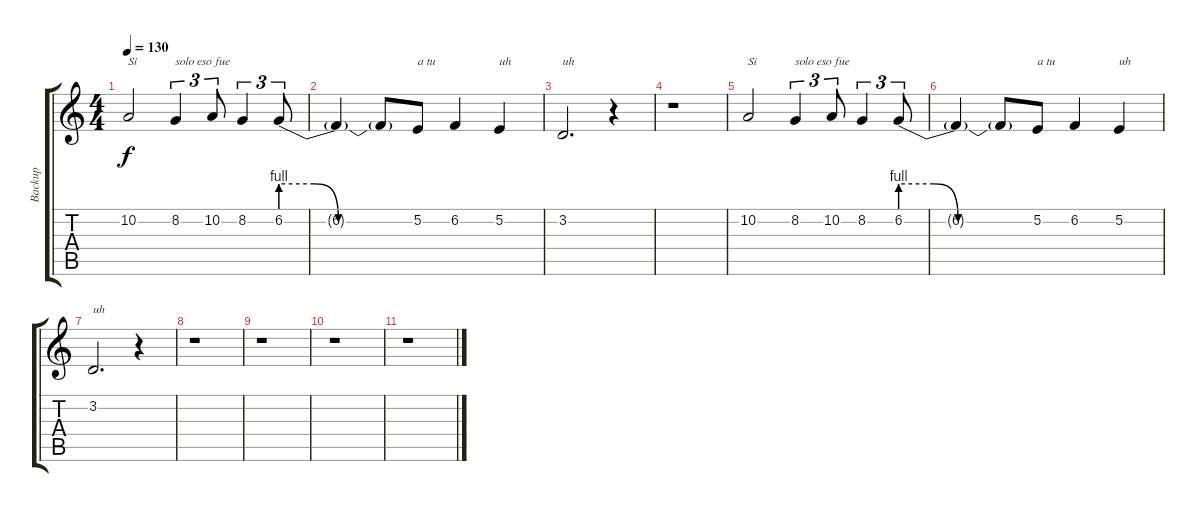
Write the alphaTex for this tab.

\track ("Backup" "Backup") {instrument choiraahs}
\staff {score tabs}
\tuning (E4 B3 G3 D3 A2 E2) {hide}
\ts (4 4)
\tempo 130
\clef g2
\ks c
10.2.2{txt "Si" dy f} 8.2.4{tu (3 2) txt "solo eso fue"} 10.2.8{tu (3 2)} 8.2.4{tu (3 2)} 6.2{be (custom 0 4 15 4 26 0 30 0 60 0)}.8{tu (3 2)} |
6.2{t}.4 6.2{t}.8 5.2.8{txt "a tu "} 6.2.4 5.2.4{txt "uh"} |
3.2.2{d txt "uh"} r.4 |
r.1 |
10.2.2{txt "Si"} 8.2.4{tu (3 2) txt "solo eso fue"} 10.2.8{tu (3 2)} 8.2.4{tu (3 2)} 6.2{be (custom 0 4 15 4 26 0 30 0 60 0)}.8{tu (3 2)} |
6.2{t}.4 6.2{t}.8 5.2.8{txt "a tu "} 6.2.4 5.2.4{txt "uh"} |
3.2.2{d txt "uh"} r.4 |
r.1 |
r.1 |
r.1 |
r.1
